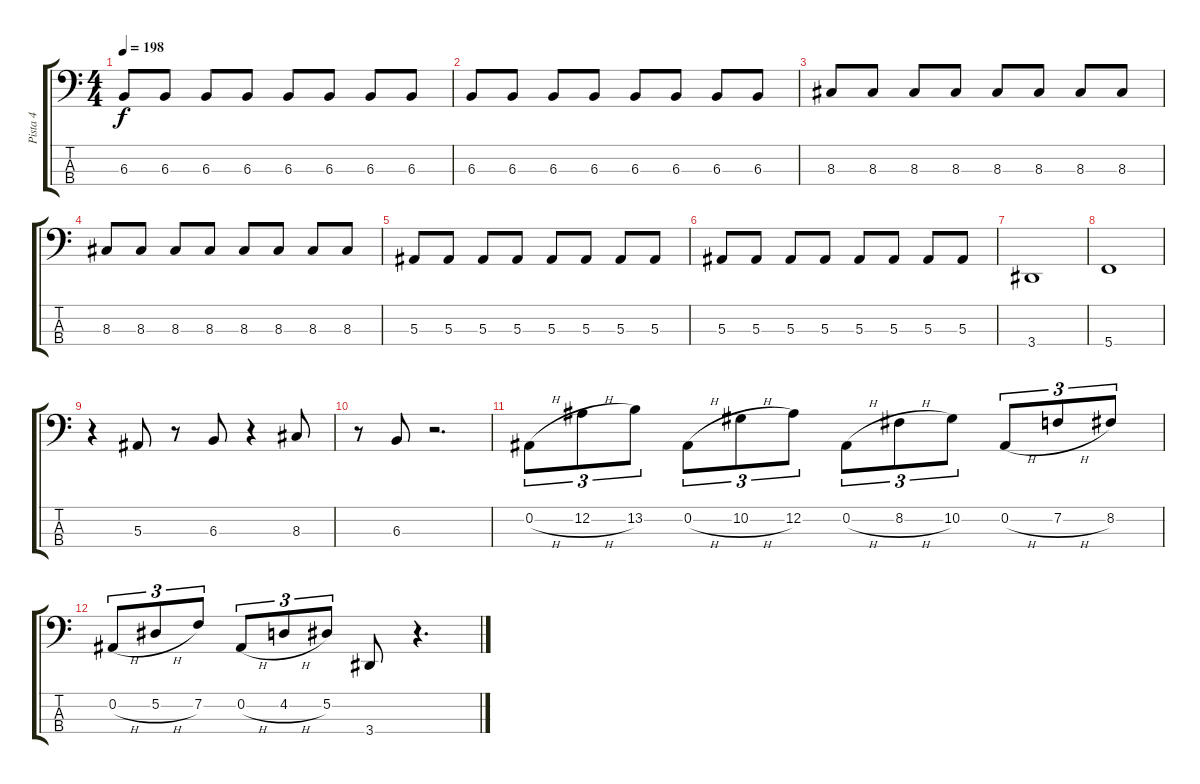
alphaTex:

\track ("Pista 4" "Pista 4") {instrument electricbassfinger}
\staff {score tabs}
\tuning (Eb2 Bb1 F1 C1) {hide}
\ts (4 4)
\tempo 198
\clef f4
\ks c
6.3.8{dy f} 6.3.8 6.3.8 6.3.8 6.3.8 6.3.8 6.3.8 6.3.8 |
6.3.8 6.3.8 6.3.8 6.3.8 6.3.8 6.3.8 6.3.8 6.3.8 |
8.3.8 8.3.8 8.3.8 8.3.8 8.3.8 8.3.8 8.3.8 8.3.8 |
8.3.8 8.3.8 8.3.8 8.3.8 8.3.8 8.3.8 8.3.8 8.3.8 |
5.3.8 5.3.8 5.3.8 5.3.8 5.3.8 5.3.8 5.3.8 5.3.8 |
5.3.8 5.3.8 5.3.8 5.3.8 5.3.8 5.3.8 5.3.8 5.3.8 |
3.4.1 |
5.4.1 |
r.4 5.3.8 r.8 6.3.8 r.4 8.3.8 |
r.8 6.3.8 r.2{d} |
0.2{h}.8{tu (3 2)} 12.2{h}.8{tu (3 2)} 13.2.8{tu (3 2)} 0.2{h}.8{tu (3 2)} 10.2{h}.8{tu (3 2)} 12.2.8{tu (3 2)} 0.2{h}.8{tu (3 2)} 8.2{h}.8{tu (3 2)} 10.2.8{tu (3 2)} 0.2{h}.8{tu (3 2)} 7.2{h}.8{tu (3 2)} 8.2.8{tu (3 2)} |
0.2{h}.8{tu (3 2)} 5.2{h}.8{tu (3 2)} 7.2.8{tu (3 2)} 0.2{h}.8{tu (3 2)} 4.2{h}.8{tu (3 2)} 5.2.8{tu (3 2)} 3.4.8 r.4{d}
